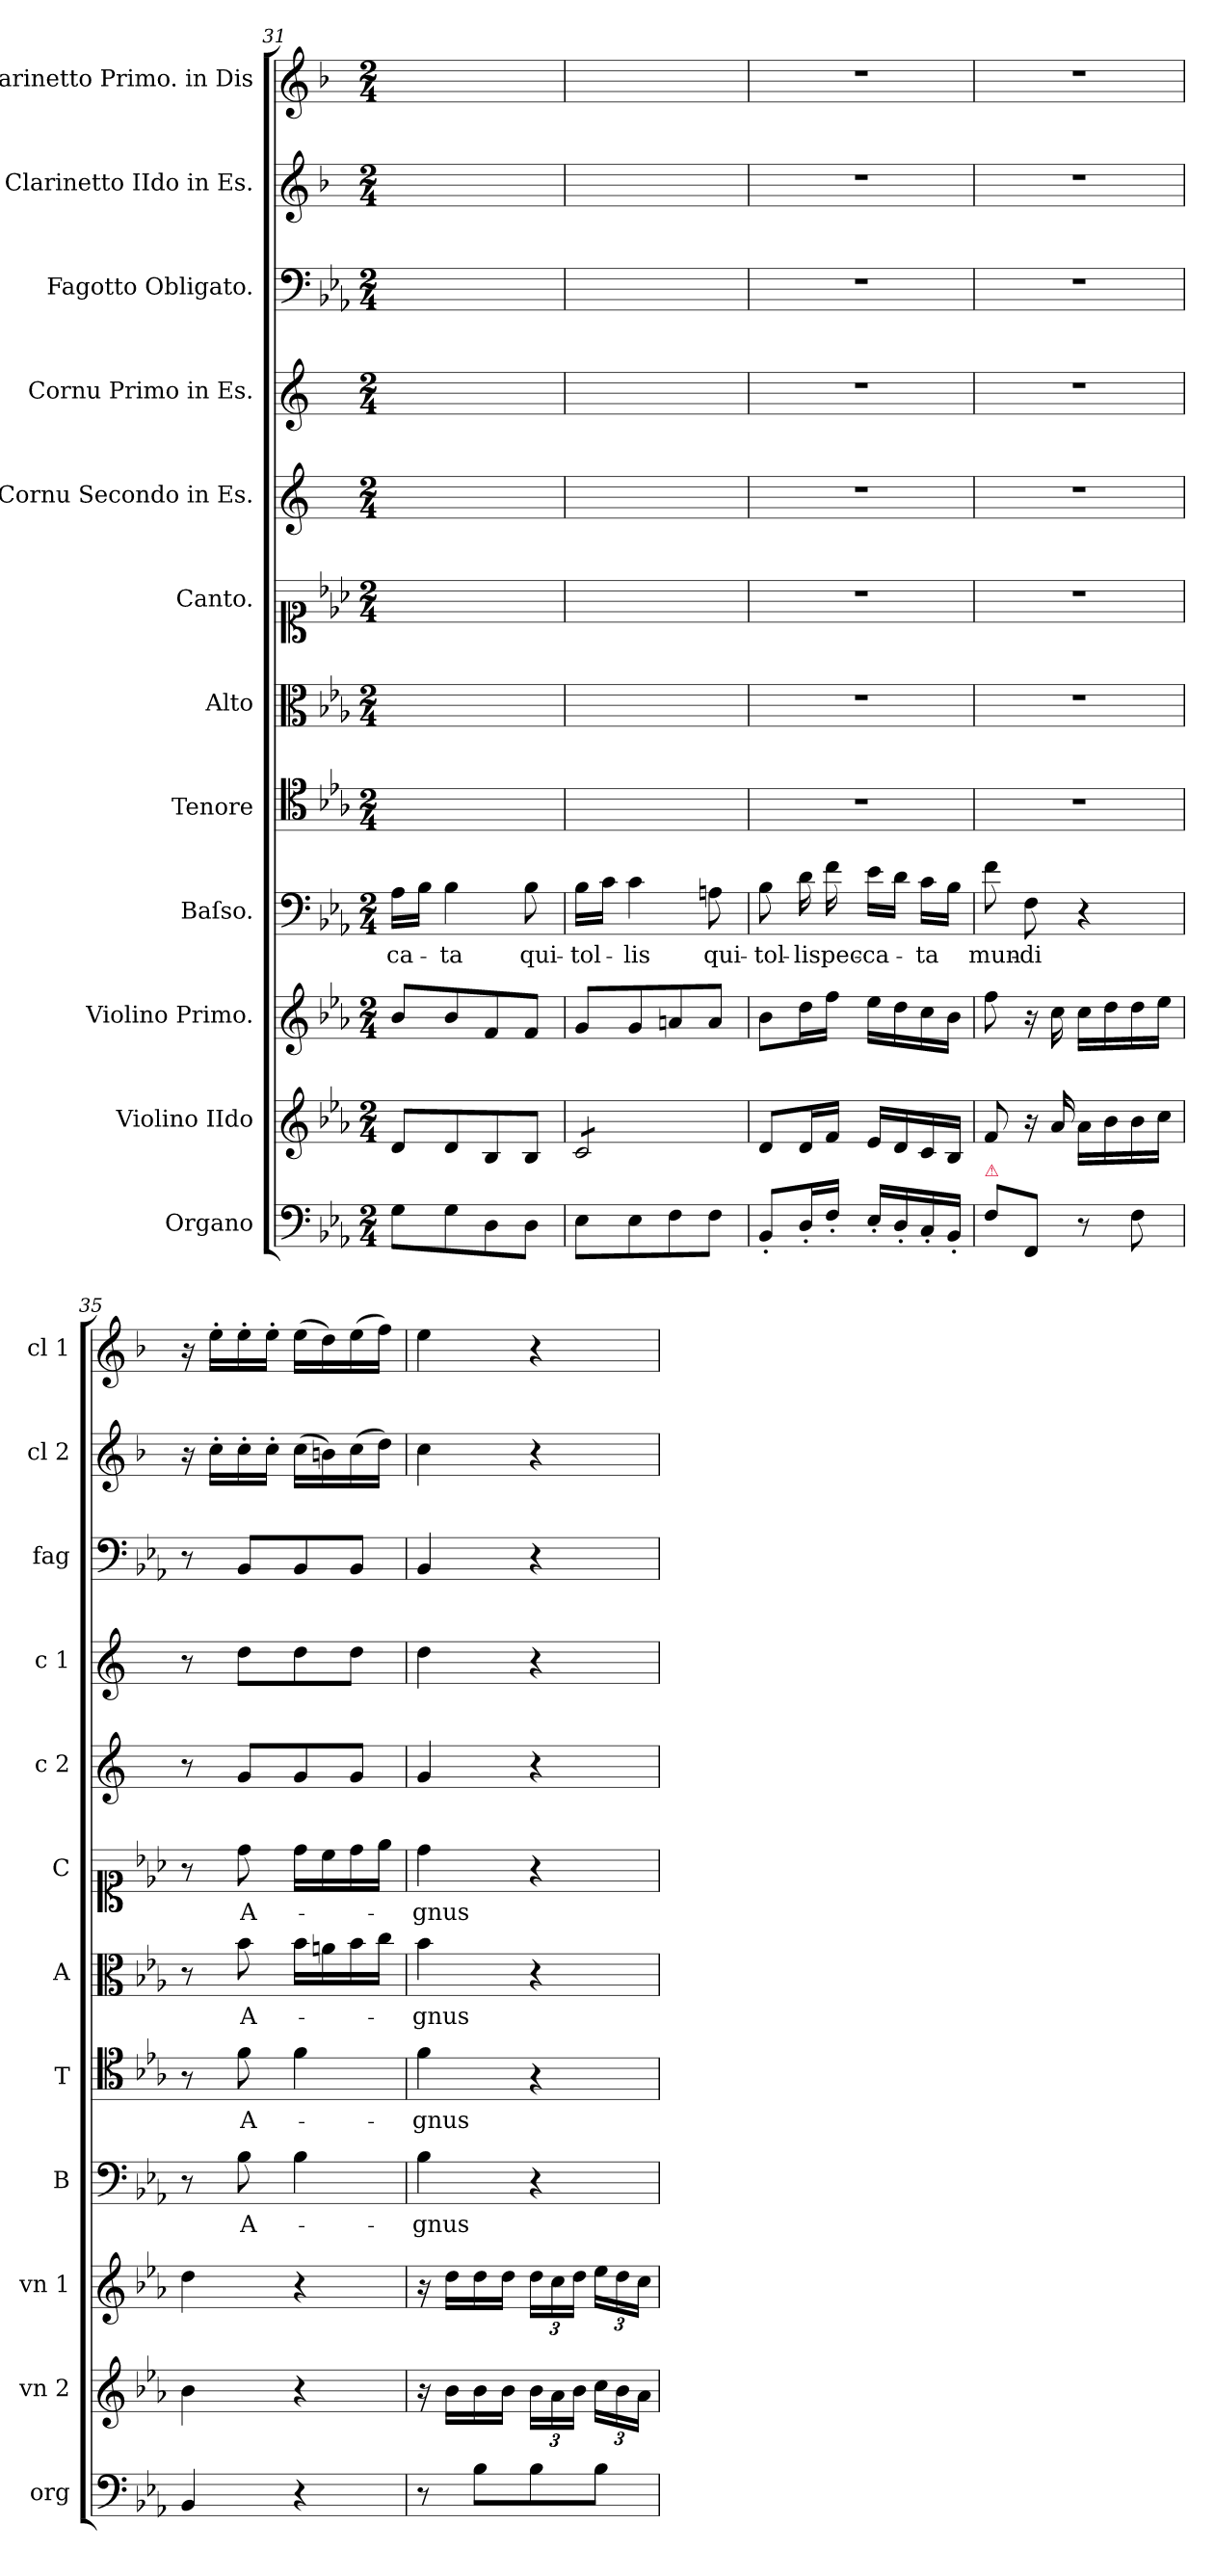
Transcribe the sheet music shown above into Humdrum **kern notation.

**kern	**kern	**kern	**kern	**text	**kern	**text	**kern	**text	**kern	**text	**kern	**kern	**kern	**kern	**kern
*part12	*part11	*part10	*part9	*part9	*part8	*part8	*part7	*part7	*part6	*part6	*part5	*part4	*part3	*part2	*part1
*staff12	*staff11	*staff10	*staff9	*staff9	*staff8	*staff8	*staff7	*staff7	*staff6	*staff6	*staff5	*staff4	*staff3	*staff2	*staff1
*I"Organo	*I"Violino IIdo	*I"Violino Primo.	*I"Baſso.	*	*I"Tenore	*	*I"Alto	*	*I"Canto.	*	*I"Cornu Secondo in Es.	*I"Cornu Primo in Es.	*I"Fagotto Obligato.	*I"Clarinetto IIdo in Es.	*I"Clarinetto Primo. in Dis
*I'org	*I'vn 2	*I'vn 1	*I'B	*	*I'T	*	*I'A	*	*I'C	*	*I'c 2	*I'c 1	*I'fag	*I'cl 2	*I'cl 1
*clefF4	*clefG2	*clefG2	*clefF4	*	*clefC4	*	*clefC3	*	*clefC1	*	*clefG2	*clefG2	*clefF4	*clefG2	*clefG2
*	*	*	*	*	*	*	*	*	*	*	*ITrd5c9	*ITrd5c9	*	*ITrd1c2	*ITrd1c2
*k[b-e-a-]	*k[b-e-a-]	*k[b-e-a-]	*k[b-e-a-]	*	*k[b-e-a-]	*	*k[b-e-a-]	*	*k[b-e-a-]	*	*k[b-e-a-]	*k[b-e-a-]	*k[b-e-a-]	*k[b-e-a-]	*k[b-e-a-]
*E-:	*E-:	*E-:	*E-:	*	*E-:	*	*E-:	*	*E-:	*	*E-:	*E-:	*E-:	*E-:	*E-:
*M2/4	*M2/4	*M2/4	*M2/4	*	*M2/4	*	*M2/4	*	*M2/4	*	*M2/4	*M2/4	*M2/4	*M2/4	*M2/4
=31	=31	=31	=31	=31	=31	=31	=31	=31	=31	=31	=31	=31	=31	=31	=31
8G\L	8d/L	8b-/L	16A-\LL	-ca-	2ryy	.	2ryy	.	2ryy	.	2ryy	2ryy	2ryy	2ryy	2ryy
.	.	.	16B-\JJ	.	.	.	.	.	.	.	.	.	.	.	.
8G\	8d/	8b-/	4B-\	-ta	.	.	.	.	.	.	.	.	.	.	.
8D\	8B-/	8f/	.	.	.	.	.	.	.	.	.	.	.	.	.
8D\J	8B-/J	8f/J	8B-\	qui-	.	.	.	.	.	.	.	.	.	.	.
=32	=32	=32	=32	=32	=32	=32	=32	=32	=32	=32	=32	=32	=32	=32	=32
*	*tremolo	*	*	*	*	*	*	*	*	*	*	*	*	*	*
8E-\L	8c/L	8g/L	16B-\LL	-tol-	2ryy	.	2ryy	.	2ryy	.	2ryy	2ryy	2ryy	2ryy	2ryy
.	.	.	16c\JJ	.	.	.	.	.	.	.	.	.	.	.	.
8E-\	8c/	8g/	4c\	-lis	.	.	.	.	.	.	.	.	.	.	.
8F\	8c/	8an/	.	.	.	.	.	.	.	.	.	.	.	.	.
8F\J	8c/J	8a/J	8An\	qui-	.	.	.	.	.	.	.	.	.	.	.
*	*Xtremolo	*	*	*	*	*	*	*	*	*	*	*	*	*	*
=33	=33	=33	=33	=33	=33	=33	=33	=33	=33	=33	=33	=33	=33	=33	=33
8BB-'/L	8d/L	8b-\L	8B-\	-tol-	2r	.	2r	.	2r	.	2r	2r	2r	2r	2r
16D'/L	16d/L	16dd\L	16d\	-lis	.	.	.	.	.	.	.	.	.	.	.
16F'/JJ	16f/JJ	16ff\JJ	16f\	pec-	.	.	.	.	.	.	.	.	.	.	.
16E-'/LL	16e-/LL	16ee-\LL	16e-\LL	-ca-	.	.	.	.	.	.	.	.	.	.	.
16D'/	16d/	16dd\	16d\JJ	.	.	.	.	.	.	.	.	.	.	.	.
16C'/	16c/	16cc\	16c\LL	-ta	.	.	.	.	.	.	.	.	.	.	.
16BB-'/JJ	16B-/JJ	16b-\JJ	16B-\JJ	.	.	.	.	.	.	.	.	.	.	.	.
=34	=34	=34	=34	=34	=34	=34	=34	=34	=34	=34	=34	=34	=34	=34	=34
!LO:TX:a:color=crimson:t=⚠	!	!	!	!	!	!	!	!	!	!	!	!	!	!	!
8F\L	8f/	8ff\	8f\	mun-	2r	.	2r	.	2r	.	2r	2r	2r	2r	2r
8FF/J	16r	16r	8F\	-di	.	.	.	.	.	.	.	.	.	.	.
.	16a-/	16cc\	.	.	.	.	.	.	.	.	.	.	.	.	.
8r	16a-\LL	16cc\LL	4r	.	.	.	.	.	.	.	.	.	.	.	.
.	16b-\	16dd\	.	.	.	.	.	.	.	.	.	.	.	.	.
8F\	16b-\	16dd\	.	.	.	.	.	.	.	.	.	.	.	.	.
.	16cc\JJ	16ee-\JJ	.	.	.	.	.	.	.	.	.	.	.	.	.
=35	=35	=35	=35	=35	=35	=35	=35	=35	=35	=35	=35	=35	=35	=35	=35
4BB-/	4b-\	4dd\	8r	.	8r	.	8r	.	8r	.	8r	8r	8r	16r	16r
.	.	.	.	.	.	.	.	.	.	.	.	.	.	16b-'\LL	16dd'\LL
.	.	.	8B-\	A-	8f\	A-	8b-\	A-	8dd\	A-	8B-/L	8f\L	8BB-/L	16b-'\	16dd'\
.	.	.	.	.	.	.	.	.	.	.	.	.	.	16b-'\JJ	16dd'\JJ
4r	4r	4r	4B-\	.	4f\	.	16b-\LL	.	16dd\LL	.	8B-/	8f\	8BB-/	(16b-\LL	(16dd\LL
.	.	.	.	.	.	.	16an\	.	16cc\	.	.	.	.	16an\)	16cc\)
.	.	.	.	.	.	.	16b-\	.	16dd\	.	8B-/J	8f\J	8BB-/J	(16b-\	(16dd\
.	.	.	.	.	.	.	16cc\JJ	.	16ee-\JJ	.	.	.	.	16cc\JJ)	16ee-\JJ)
=36	=36	=36	=36	=36	=36	=36	=36	=36	=36	=36	=36	=36	=36	=36	=36
8r	16r	16r	4B-\	-gnus	4f\	-gnus	4b-\	-gnus	4dd\	-gnus	4B-/	4f\	4BB-/	4b-\	4dd\
.	16b-\LL	16dd\LL	.	.	.	.	.	.	.	.	.	.	.	.	.
8B-\L	16b-\	16dd\	.	.	.	.	.	.	.	.	.	.	.	.	.
.	16b-\JJ	16dd\JJ	.	.	.	.	.	.	.	.	.	.	.	.	.
8B-\	24b-\LL	24dd\LL	4r	.	4r	.	4r	.	4r	.	4r	4r	4r	4r	4r
.	24a-\	24cc\	.	.	.	.	.	.	.	.	.	.	.	.	.
.	24b-\JJ	24dd\JJ	.	.	.	.	.	.	.	.	.	.	.	.	.
8B-\J	24cc\LL	24ee-\LL	.	.	.	.	.	.	.	.	.	.	.	.	.
.	24b-\	24dd\	.	.	.	.	.	.	.	.	.	.	.	.	.
.	24a-\JJ	24cc\JJ	.	.	.	.	.	.	.	.	.	.	.	.	.
=	=	=	=	=	=	=	=	=	=	=	=	=	=	=	=
*-	*-	*-	*-	*-	*-	*-	*-	*-	*-	*-	*-	*-	*-	*-	*-
